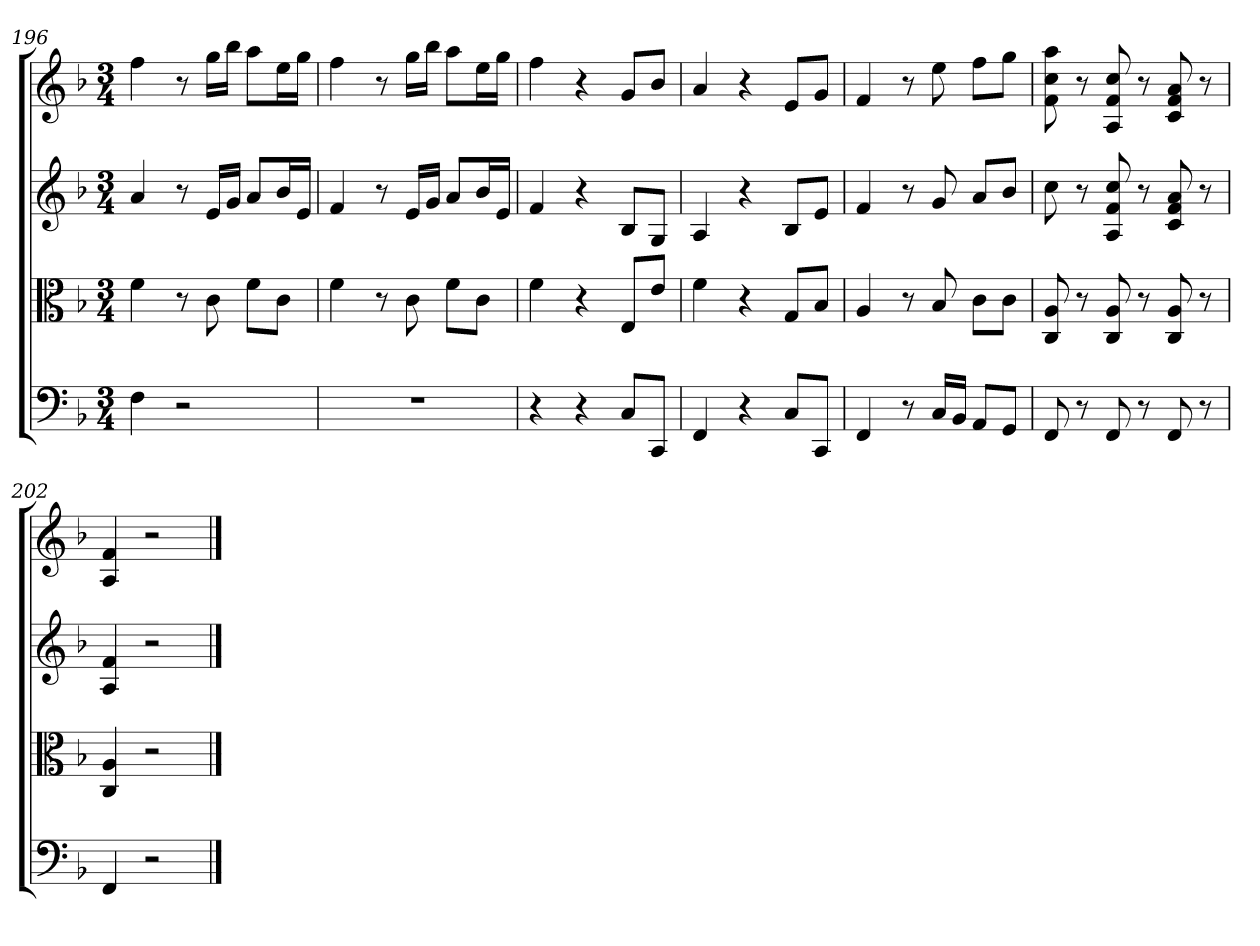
**kern	**kern	**kern	**kern
*part4	*part3	*part2	*part1
*staff4	*staff3	*staff2	*staff1
*clefF4	*clefC3	*	*
*k[b-]	*k[b-]	*k[b-]	*k[b-]
*F:	*F:	*F:	*F:
*M3/4	*M3/4	*M3/4	*M3/4
=196	=196	=196	=196
4F	4f	4a	4ff
2r	8r	8r	8r
.	8c	16eLL	16ggLL
.	.	16gJJ	16bb-JJ
.	8f\L	8aL	8aaL
.	8c\J	16b-L	16eeL
.	.	16eJJ	16ggJJ
=197	=197	=197	=197
2.r	4f	4f	4ff
.	8r	8r	8r
.	8c	16eLL	16ggLL
.	.	16gJJ	16bb-JJ
.	8f\L	8aL	8aaL
.	8c\J	16b-L	16eeL
.	.	16eJJ	16ggJJ
=198	=198	=198	=198
4r	4f	4f	4ff
4r	4r	4r	4r
8C/L	8E/L	8B-L	8gL
8CC/J	8e/J	8GJ	8b-J
=199	=199	=199	=199
4FF	4f	4A	4a
4r	4r	4r	4r
8C/L	8G/L	8B-L	8eL
8CC/J	8B-/J	8eJ	8gJ
=200	=200	=200	=200
4FF	4A	4f	4f
8r	8r	8r	8r
16C/LL	8B-	8g	8ee
16BB-/JJ	.	.	.
8AA/L	8c\L	8aL	8ffL
8GG/J	8c\J	8b-J	8ggJ
=201	=201	=201	=201
8FF	8C 8A	8cc	8f 8cc 8aa
8r	8r	8r	8r
8FF	8C 8A	8A 8f 8cc	8A 8f 8cc
8r	8r	8r	8r
8FF	8C 8A	8c 8f 8a	8c 8f 8a
8r	8r	8r	8r
=202	=202	=202	=202
4FF	4C 4A	4A 4f	4A 4f
2r	2r	2r	2r
==	==	==	==
*-	*-	*-	*-
